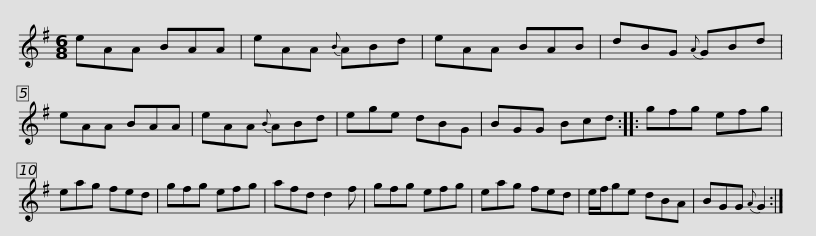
X:1
L:1/8
M:6/8
I:linebreak $
K:G
V:1 treble
V:1
 eAA BAA | eAA{B} ABd | eAA BAB | dBG{A} GBd | eAA BAA | %5
 eAA{B} ABd | ege dBG |$ BGG Bcd :: gfg efg | eag fed | %10
 gfg efg | afd d2 f | gfg efg | eag fed |$ e/f/ge dBA | %15
 BGG{A} G2 :| %16
